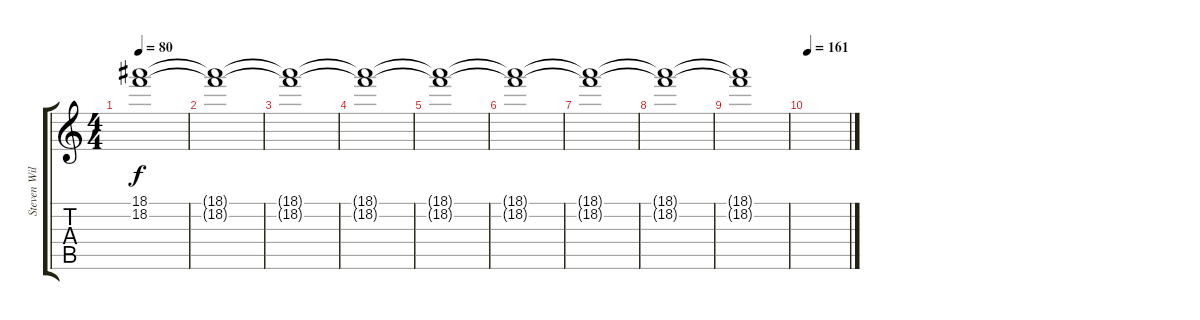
\track ("Steven Wilson (Guitar 2)" "Steven Wil") {instrument electricguitarclean}
\staff {score tabs}
\tuning (E4 B3 G3 D3 A2 D2) {hide}
\ts (4 4)
\tempo 80
\clef g2
\ks c
(18.1{t} 18.2{t}).1{dy f} |
(18.1{t} 18.2{t}).1 |
(18.1{t} 18.2{t}).1 |
(18.1{t} 18.2{t}).1 |
(18.1{t} 18.2{t}).1 |
(18.1{t} 18.2{t}).1 |
(18.1{t} 18.2{t}).1 |
(18.1{t} 18.2{t}).1 |
(18.1{t} 18.2{t}).1 |
\tempo 161
